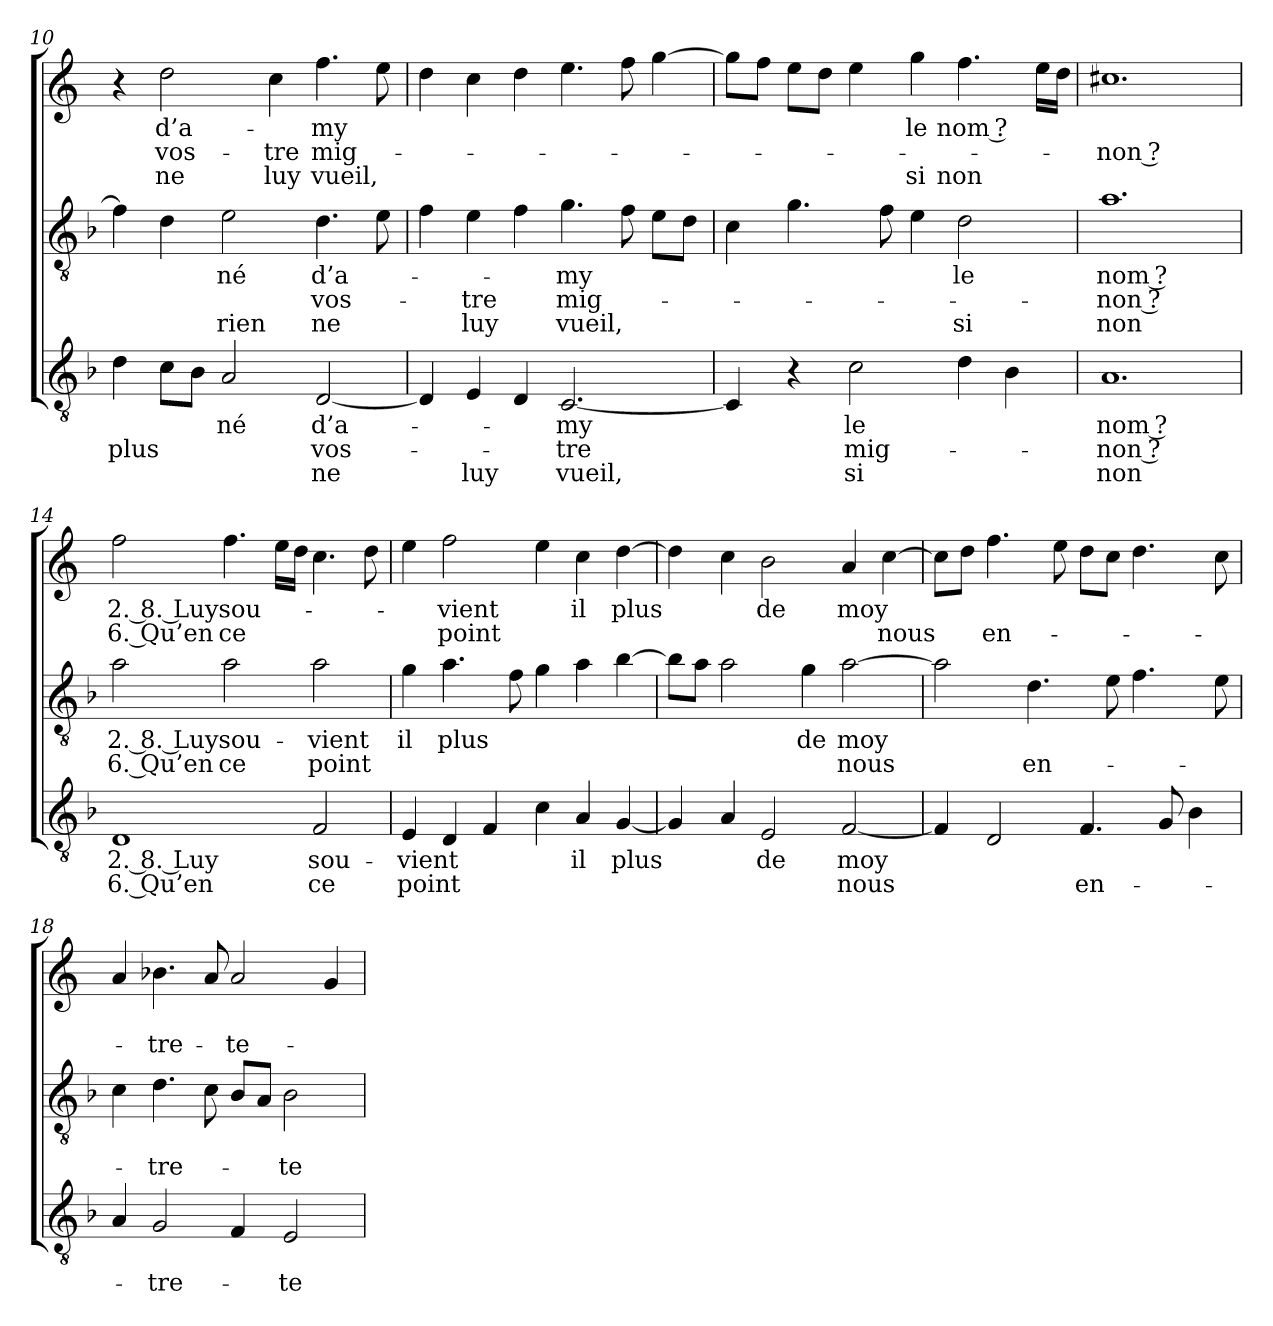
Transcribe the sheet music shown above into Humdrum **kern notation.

**kern	**text	**text	**text	**kern	**text	**text	**text	**kern	**text	**text	**text
*part3	*part3	*part3	*part3	*part2	*part2	*part2	*part2	*part1	*part1	*part1	*part1
*staff3	*staff3	*staff3	*staff3	*staff2	*staff2	*staff2	*staff2	*staff1	*staff1	*staff1	*staff1
*clefGv2	*	*	*	*clefGv2	*	*	*	*clefG2	*	*	*
*ITrd7c12	*	*	*	*ITrd7c12	*	*	*	*	*	*	*
*k[b-]	*	*	*	*k[b-]	*	*	*	*k[]	*	*	*
=10	=10	=10	=10	=10	=10	=10	=10	=10	=10	=10	=10
4D	.	plus	.	4F]	.	.	.	4r	.	.	.
8CL	.	.	.	4D	.	.	.	2dd	d’a-	vos-	ne
8BB-J	.	.	.	.	.	.	.	.	.	.	.
2AA	-né	.	.	2E	-né	.	rien	.	.	.	.
.	.	.	.	.	.	.	.	4cc	.	-tre	luy
[2DD	d’a-	vos-	ne	4.D	d’a-	vos-	ne	4.ff	-my	mig-	vueil,
.	.	.	.	8E	.	.	.	8ee	.	.	.
=11	=11	=11	=11	=11	=11	=11	=11	=11	=11	=11	=11
4DD]	.	.	.	4F	.	.	.	4dd	.	.	.
4EE	.	.	luy	4E	.	-tre	luy	4cc	.	.	.
4DD	.	.	.	4F	.	.	.	4dd	.	.	.
[2.CC	-my	-tre	vueil,	4.G	-my	mig-	vueil,	4.ee	.	.	.
.	.	.	.	8F	.	.	.	8ff	.	.	.
.	.	.	.	8EL	.	.	.	[4gg	.	.	.
.	.	.	.	8DJ	.	.	.	.	.	.	.
=12	=12	=12	=12	=12	=12	=12	=12	=12	=12	=12	=12
4CC]	.	.	.	4C	.	.	.	8ggL]	.	.	.
.	.	.	.	.	.	.	.	8ffJ	.	.	.
4r	.	.	.	4.G	.	.	.	8eeL	.	.	.
.	.	.	.	.	.	.	.	8ddJ	.	.	.
2C	le	mig-	si	.	.	.	.	4ee	.	.	.
.	.	.	.	8F	.	.	.	.	.	.	.
.	.	.	.	4E	.	.	.	4gg	le	.	si
4D	.	.	.	2D	le	.	si	4.ff	nom ?	.	non
4BB-	.	.	.	.	.	.	.	.	.	.	.
.	.	.	.	.	.	.	.	16eeLL	.	.	.
.	.	.	.	.	.	.	.	16ddJJ	.	.	.
=13	=13	=13	=13	=13	=13	=13	=13	=13	=13	=13	=13
1.AA	nom ?	-non ?	non	1.A	nom ?	-non ?	non	1.cc#X	.	-non ?	.
!!LO:PB:g=z
=14	=14	=14	=14	=14	=14	=14	=14	=14	=14	=14	=14
1DD	2. 8. Luy	6. Qu’en	.	2A	2. 8. Luy	6. Qu’en	.	2ff	2. 8. Luy	6. Qu’en	.
.	.	.	.	2A	sou-	ce	.	4.ff	sou-	ce	.
.	.	.	.	.	.	.	.	16eeLL	.	.	.
.	.	.	.	.	.	.	.	16ddJJ	.	.	.
2FF	sou-	ce	.	2A	-vient	point	.	4.cc	.	.	.
.	.	.	.	.	.	.	.	8dd	.	.	.
=15	=15	=15	=15	=15	=15	=15	=15	=15	=15	=15	=15
4EE	-vient	point	.	4G	il	.	.	4ee	.	.	.
4DD	.	.	.	4.A	plus	.	.	2ff	-vient	point	.
4FF	.	.	.	.	.	.	.	.	.	.	.
.	.	.	.	8F	.	.	.	.	.	.	.
4C	.	.	.	4G	.	.	.	4ee	.	.	.
4AA	il	.	.	4A	.	.	.	4cc	il	.	.
[4GG	plus	.	.	[4B-	.	.	.	[4dd	plus	.	.
=16	=16	=16	=16	=16	=16	=16	=16	=16	=16	=16	=16
4GG]	.	.	.	8B-L]	.	.	.	4dd]	.	.	.
.	.	.	.	8AJ	.	.	.	.	.	.	.
4AA	.	.	.	2A	.	.	.	4cc	.	.	.
2EE	de	.	.	.	.	.	.	2b	de	.	.
.	.	.	.	4G	de	.	.	.	.	.	.
[2FF	moy	nous	.	[2A	moy	nous	.	4a	moy	.	.
.	.	.	.	.	.	.	.	[4cc	.	nous	.
=17	=17	=17	=17	=17	=17	=17	=17	=17	=17	=17	=17
4FF]	.	.	.	2A]	.	.	.	8ccL]	.	.	.
.	.	.	.	.	.	.	.	8ddJ	.	.	.
2DD	.	.	.	.	.	.	.	4.ff	.	en-	.
.	.	.	.	4.D	.	en-	.	.	.	.	.
.	.	.	.	.	.	.	.	8ee	.	.	.
4.FF	.	en-	.	.	.	.	.	8ddL	.	.	.
.	.	.	.	8E	.	.	.	8ccJ	.	.	.
.	.	.	.	4.F	.	.	.	4.dd	.	.	.
8GG	.	.	.	.	.	.	.	.	.	.	.
4BB-	.	.	.	.	.	.	.	.	.	.	.
.	.	.	.	8E	.	.	.	8cc	.	.	.
!!LO:LB:g=z
=18	=18	=18	=18	=18	=18	=18	=18	=18	=18	=18	=18
4AA	.	.	.	4C	.	.	.	4a	.	.	.
2GG	.	-tre-	.	4.D	.	-tre-	.	4.b-X	.	-tre-	.
.	.	.	.	8C	.	.	.	8a	.	.	.
4FF	.	.	.	8BB-L	.	.	.	2a	.	-te-	.
.	.	.	.	8AAJ	.	.	.	.	.	.	.
2EE	.	-te-	.	2BB-	.	-te-	.	.	.	.	.
.	.	.	.	.	.	.	.	4g	.	.	.
=	=	=	=	=	=	=	=	=	=	=	=
*-	*-	*-	*-	*-	*-	*-	*-	*-	*-	*-	*-
